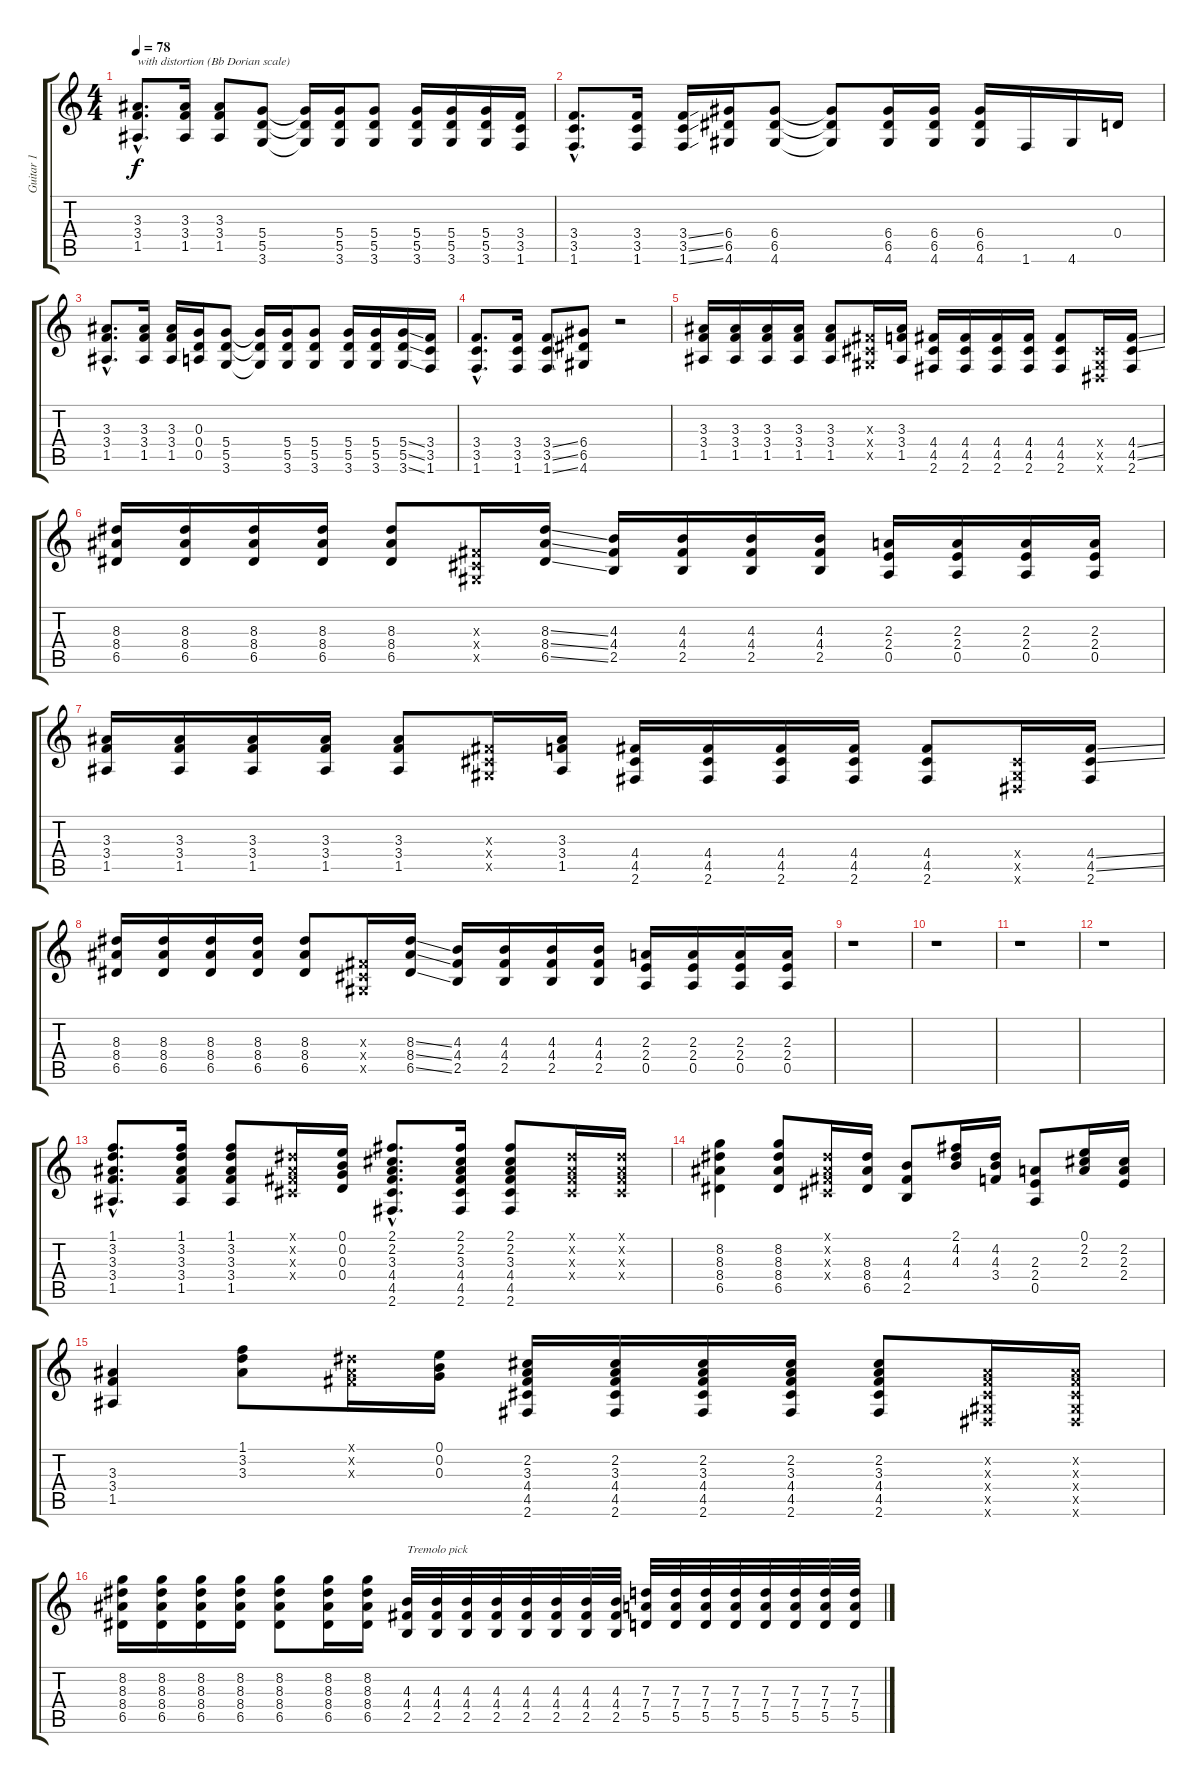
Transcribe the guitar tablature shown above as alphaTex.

\track ("Guitar 1" "Guitar 1") {instrument overdrivenguitar}
\staff {score tabs}
\tuning (E4 B3 G3 D3 A2 E2) {hide}
\ts (4 4)
\tempo 78
\clef g2
\ks c
(3.3{hac} 3.4{hac} 1.5{hac}).8{d txt "with distortion (Bb Dorian scale)" dy f instrument overdrivenguitar} (3.3 3.4 1.5).16 (3.3 3.4 1.5).8 (5.4 5.5 3.6).8 (5.4{t} 5.5{t} 3.6{t}).16 (5.4 5.5 3.6).16 (5.4 5.5 3.6).8 (5.4 5.5 3.6).16 (5.4 5.5 3.6).16 (5.4 5.5 3.6).16 (3.4 3.5 1.6).16 |
(3.4{hac} 3.5{hac} 1.6{hac}).8{d} (3.4 3.5 1.6).16 (3.4{ss} 3.5{ss} 1.6{ss}).16 (6.4 6.5 4.6).16 (6.4 6.5 4.6).8 (6.4{t} 6.5{t} 4.6{t}).8 (6.4 6.5 4.6).16 (6.4 6.5 4.6).16 (6.4 6.5 4.6).16 1.6.16 4.6.16 0.4.16 |
(3.3{hac} 3.4{hac} 1.5{hac}).8{d} (3.3 3.4 1.5).16 (3.3 3.4 1.5).16 (0.3 0.4 0.5).16 (5.4 5.5 3.6).8 (5.4{t} 5.5{t} 3.6{t}).16 (5.4 5.5 3.6).16 (5.4 5.5 3.6).8 (5.4 5.5 3.6).16 (5.4 5.5 3.6).16 (5.4{ss} 5.5{ss} 3.6{ss}).16 (3.4 3.5 1.6).16 |
(3.4{hac} 3.5{hac} 1.6{hac}).8{d} (3.4 3.5 1.6).16 (3.4{ss} 3.5{ss} 1.6{ss}).8 (6.4 6.5 4.6).8 r.2 |
(3.3 3.4 1.5).16 (3.3 3.4 1.5).16 (3.3 3.4 1.5).16 (3.3 3.4 1.5).16 (3.3 3.4 1.5).8 (-1.3{x} -1.4{x} -1.5{x}).16 (3.3 3.4 1.5).16 (4.4 4.5 2.6).16 (4.4 4.5 2.6).16 (4.4 4.5 2.6).16 (4.4 4.5 2.6).16 (4.4 4.5 2.6).8 (-1.4{x} -1.5{x} -1.6{x}).16 (4.4{ss} 4.5{ss} 2.6).16 |
(8.3 8.4 6.5).16 (8.3 8.4 6.5).16 (8.3 8.4 6.5).16 (8.3 8.4 6.5).16 (8.3 8.4 6.5).8 (-1.3{x} -1.4{x} -1.5{x}).16 (8.3{ss} 8.4{ss} 6.5{ss}).16 (4.3 4.4 2.5).16 (4.3 4.4 2.5).16 (4.3 4.4 2.5).16 (4.3 4.4 2.5).16 (2.3 2.4 0.5).16 (2.3 2.4 0.5).16 (2.3 2.4 0.5).16 (2.3 2.4 0.5).16 |
(3.3 3.4 1.5).16 (3.3 3.4 1.5).16 (3.3 3.4 1.5).16 (3.3 3.4 1.5).16 (3.3 3.4 1.5).8 (-1.3{x} -1.4{x} -1.5{x}).16 (3.3 3.4 1.5).16 (4.4 4.5 2.6).16 (4.4 4.5 2.6).16 (4.4 4.5 2.6).16 (4.4 4.5 2.6).16 (4.4 4.5 2.6).8 (-1.4{x} -1.5{x} -1.6{x}).16 (4.4{ss} 4.5{ss} 2.6).16 |
(8.3 8.4 6.5).16 (8.3 8.4 6.5).16 (8.3 8.4 6.5).16 (8.3 8.4 6.5).16 (8.3 8.4 6.5).8 (-1.3{x} -1.4{x} -1.5{x}).16 (8.3{ss} 8.4{ss} 6.5{ss}).16 (4.3 4.4 2.5).16 (4.3 4.4 2.5).16 (4.3 4.4 2.5).16 (4.3 4.4 2.5).16 (2.3 2.4 0.5).16 (2.3 2.4 0.5).16 (2.3 2.4 0.5).16 (2.3 2.4 0.5).16 |
r.1 |
r.1 |
r.1 |
r.1 |
(1.1{hac} 3.2{hac} 3.3{hac} 3.4{hac} 1.5{hac}).8{d} (1.1 3.2 3.3 3.4 1.5).16 (1.1 3.2 3.3 3.4 1.5).8 (-1.1{x} -1.2{x} -1.3{x} -1.4{x}).16 (0.1 0.2 0.3 0.4).16 (2.1{hac} 2.2{hac} 3.3{hac} 4.4{hac} 4.5{hac} 2.6{hac}).8{d} (2.1 2.2 3.3 4.4 4.5 2.6).16 (2.1 2.2 3.3 4.4 4.5 2.6).8 (-1.1{x} -1.2{x} -1.3{x} -1.4{x}).16 (-1.1{x} -1.2{x} -1.3{x} -1.4{x}).16 |
(8.2 8.3 8.4 6.5).4 (8.2 8.3 8.4 6.5).8 (-1.1{x} -1.2{x} -1.3{x} -1.4{x}).16 (8.3 8.4 6.5).16 (4.3 4.4 2.5).8 (2.1 4.2 4.3).16 (4.2 4.3 3.4).16 (2.3 2.4 0.5).8 (0.1 2.2 2.3).16 (2.2 2.3 2.4).16 |
(3.3 3.4 1.5).4 (1.1 3.2 3.3).8 (-1.1{x} -1.2{x} -1.3{x}).16 (0.1 0.2 0.3).16 (2.2 3.3 4.4 4.5 2.6).16 (2.2 3.3 4.4 4.5 2.6).16 (2.2 3.3 4.4 4.5 2.6).16 (2.2 3.3 4.4 4.5 2.6).16 (2.2 3.3 4.4 4.5 2.6).8 (-1.2{x} -1.3{x} -1.4{x} -1.5{x} -1.6{x}).16 (-1.2{x} -1.3{x} -1.4{x} -1.5{x} -1.6{x}).16 |
(8.2 8.3 8.4 6.5).16 (8.2 8.3 8.4 6.5).16 (8.2 8.3 8.4 6.5).16 (8.2 8.3 8.4 6.5).16 (8.2 8.3 8.4 6.5).8 (8.2 8.3 8.4 6.5).16 (8.2 8.3 8.4 6.5).16 (4.3 4.4 2.5).32{txt "Tremolo pick"} (4.3 4.4 2.5).32 (4.3 4.4 2.5).32 (4.3 4.4 2.5).32 (4.3 4.4 2.5).32 (4.3 4.4 2.5).32 (4.3 4.4 2.5).32 (4.3 4.4 2.5).32 (7.3 7.4 5.5).32 (7.3 7.4 5.5).32 (7.3 7.4 5.5).32 (7.3 7.4 5.5).32 (7.3 7.4 5.5).32 (7.3 7.4 5.5).32 (7.3 7.4 5.5).32 (7.3 7.4 5.5).32
